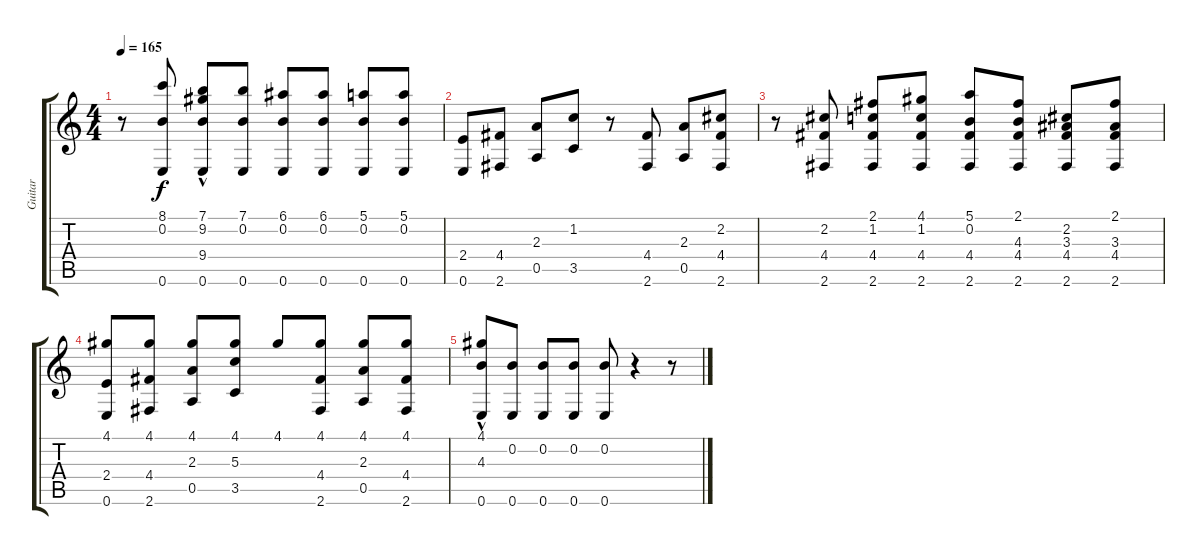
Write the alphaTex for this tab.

\track ("Guitar" "Guitar") {instrument distortionguitar}
\staff {score tabs}
\tuning (E4 B3 G3 D3 A2 E2) {hide}
\ts (4 4)
\tempo 165
\clef g2
\ks c
r.8{dy f} (8.1 0.2 0.6).8 (7.1 9.2{hac} 9.4 0.6).8 (7.1 0.2 0.6).8 (6.1 0.2 0.6).8 (6.1 0.2 0.6).8 (5.1 0.2 0.6).8 (5.1 0.2 0.6).8 |
(2.4 0.6).8 (4.4 2.6).8 (2.3 0.5).8 (1.2 3.5).8 r.8 (4.4 2.6).8 (2.3 0.5).8 (2.2 4.4 2.6).8 |
r.8 (2.2 4.4 2.6).8 (2.1 1.2 4.4 2.6).8 (4.1 1.2 4.4 2.6).8 (5.1 0.2 4.4 2.6).8 (2.1 4.3 4.4 2.6).8 (2.2 3.3 4.4 2.6).8 (2.1 3.3 4.4 2.6).8 |
(4.1 2.4 0.6).8 (4.1 4.4 2.6).8 (4.1 2.3 0.5).8 (4.1 5.3 3.5).8 4.1.8 (4.1 4.4 2.6).8 (4.1 2.3 0.5).8 (4.1 4.4 2.6).8 |
(4.1{hac} 4.3 0.6).8 (0.2 0.6).8 (0.2 0.6).8 (0.2 0.6).8 (0.2 0.6).8 r.4 r.8
